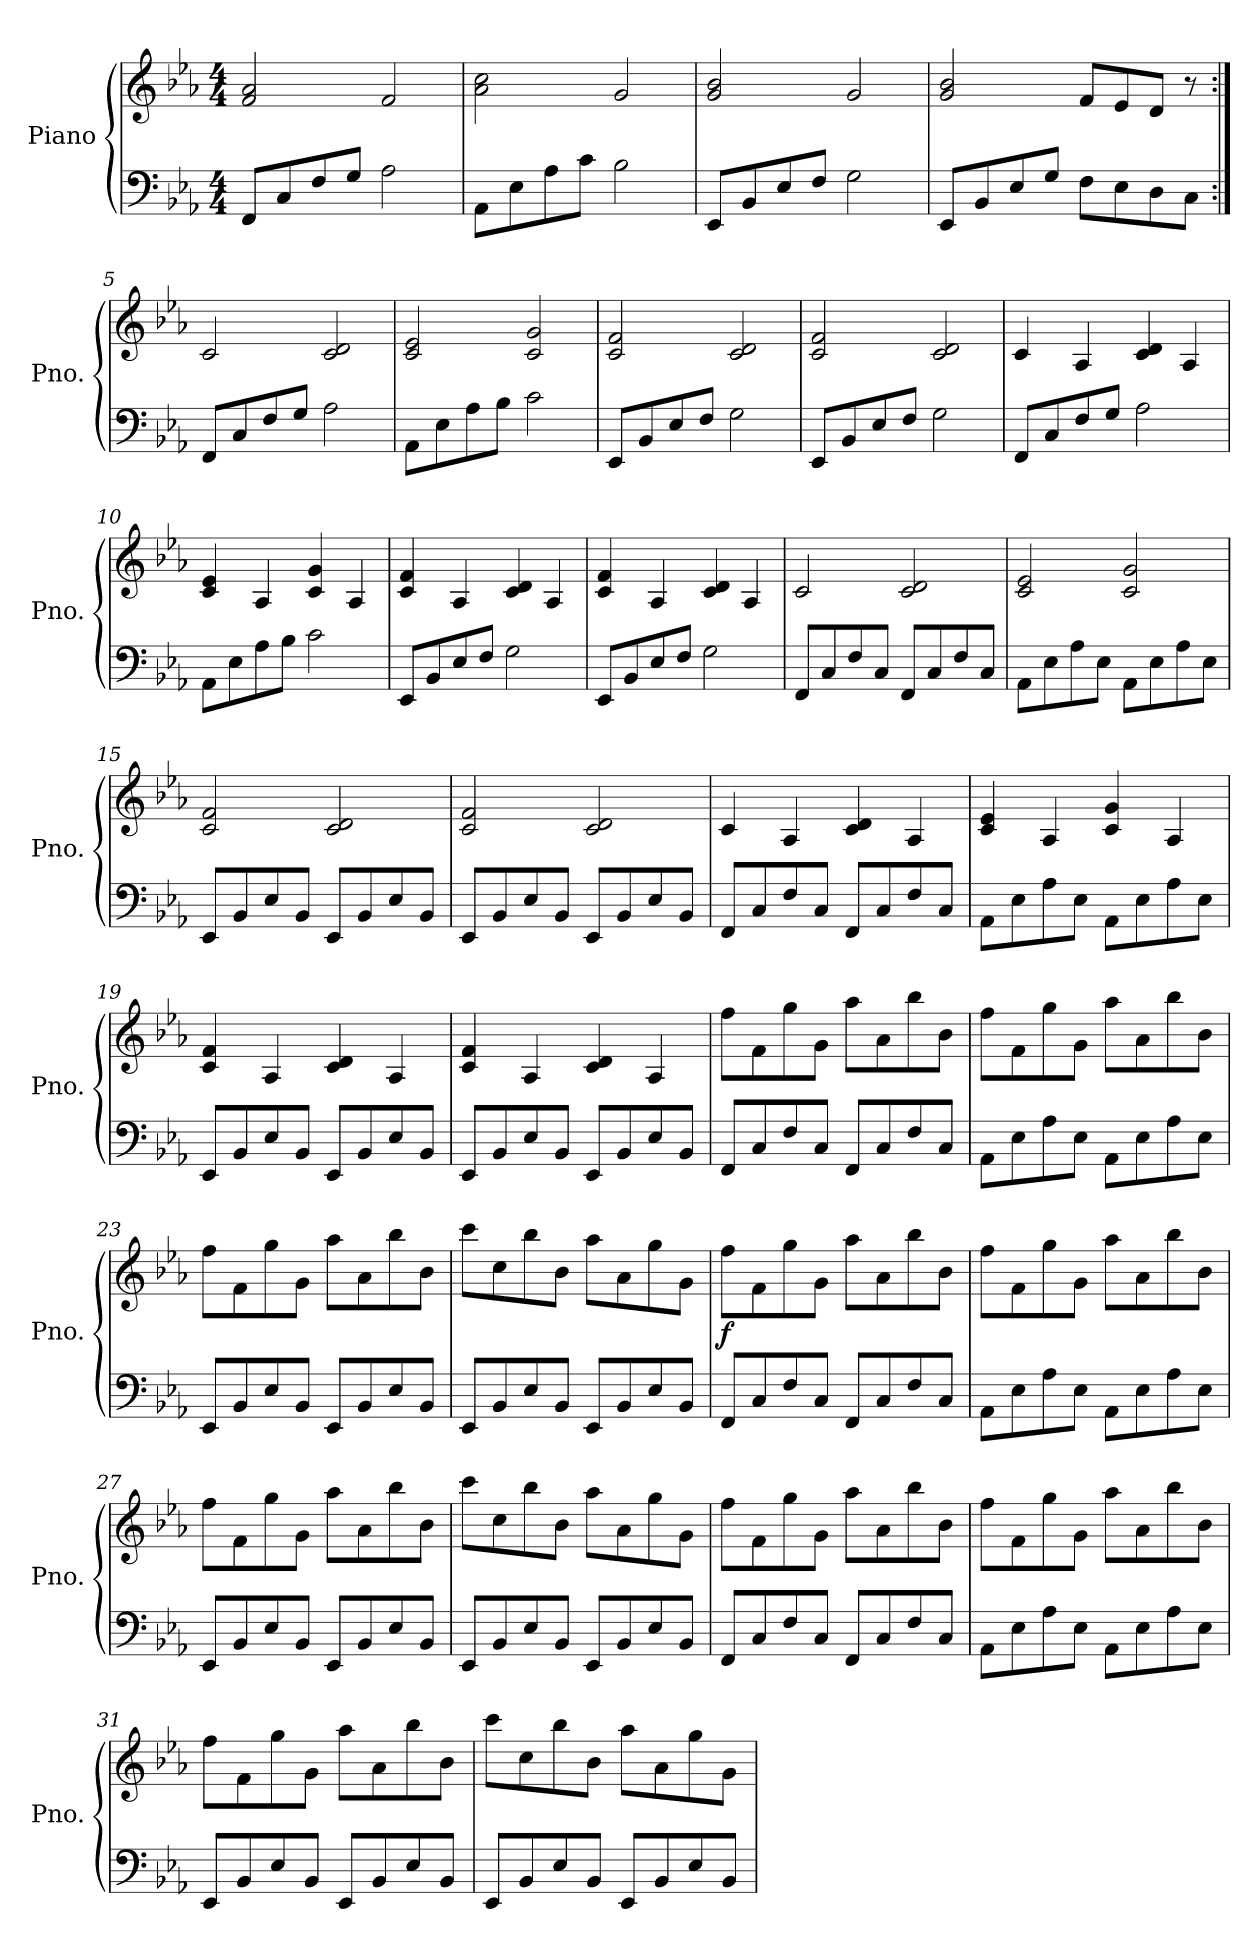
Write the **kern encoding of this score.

**kern	**kern	**dynam
*part1	*part1	*part1
*staff2	*staff1	*staff1/2
*I"Piano	*	*
*I'Pno.	*	*
*clefF4	*clefG2	*
*k[b-e-a-]	*k[b-e-a-]	*
*M4/4	*M4/4	*
*MM120	*MM120	*
=1	=1	=1
8FF/L	2f/ 2a-/	.
8C/	.	.
8F/	.	.
8G/J	.	.
2A-\	2f/	.
=2	=2	=2
8AA-\L	2a-\ 2cc\	.
8E-\	.	.
8A-\	.	.
8c\J	.	.
2B-\	2g/	.
=3	=3	=3
8EE-/L	2g/ 2b-/	.
8BB-/	.	.
8E-/	.	.
8F/J	.	.
2G\	2g/	.
=4	=4	=4
8EE-/L	2g/ 2b-/	.
8BB-/	.	.
8E-/	.	.
8G/J	.	.
8F\L	8f/L	.
8E-\	8e-/	.
8D\	8d/J	.
8C\J	8r	.
=5:|!	=5:|!	=5:|!
8FF/L	2c/	.
8C/	.	.
8F/	.	.
8G/J	.	.
2A-\	2c/ 2d/	.
=6	=6	=6
8AA-\L	2c/ 2e-/	.
8E-\	.	.
8A-\	.	.
8B-\J	.	.
2c\	2c/ 2g/	.
!!LO:LB:g=z
=7	=7	=7
8EE-/L	2c/ 2f/	.
8BB-/	.	.
8E-/	.	.
8F/J	.	.
2G\	2c/ 2d/	.
=8	=8	=8
8EE-/L	2c/ 2f/	.
8BB-/	.	.
8E-/	.	.
8F/J	.	.
2G\	2c/ 2d/	.
=9	=9	=9
8FF/L	4c/	.
8C/	.	.
8F/	4A-/	.
8G/J	.	.
2A-\	4c/ 4d/	.
.	4A-/	.
=10	=10	=10
8AA-\L	4c/ 4e-/	.
8E-\	.	.
8A-\	4A-/	.
8B-\J	.	.
2c\	4c/ 4g/	.
.	4A-/	.
=11	=11	=11
8EE-/L	4c/ 4f/	.
8BB-/	.	.
8E-/	4A-/	.
8F/J	.	.
2G\	4c/ 4d/	.
.	4A-/	.
=12	=12	=12
8EE-/L	4c/ 4f/	.
8BB-/	.	.
8E-/	4A-/	.
8F/J	.	.
2G\	4c/ 4d/	.
.	4A-/	.
!!LO:LB:g=z
=13	=13	=13
8FF/L	2c/	.
8C/	.	.
8F/	.	.
8C/J	.	.
8FF/L	2c/ 2d/	.
8C/	.	.
8F/	.	.
8C/J	.	.
=14	=14	=14
8AA-\L	2c/ 2e-/	.
8E-\	.	.
8A-\	.	.
8E-\J	.	.
8AA-\L	2c/ 2g/	.
8E-\	.	.
8A-\	.	.
8E-\J	.	.
=15	=15	=15
8EE-/L	2c/ 2f/	.
8BB-/	.	.
8E-/	.	.
8BB-/J	.	.
8EE-/L	2c/ 2d/	.
8BB-/	.	.
8E-/	.	.
8BB-/J	.	.
=16	=16	=16
8EE-/L	2c/ 2f/	.
8BB-/	.	.
8E-/	.	.
8BB-/J	.	.
8EE-/L	2c/ 2d/	.
8BB-/	.	.
8E-/	.	.
8BB-/J	.	.
=17	=17	=17
8FF/L	4c/	.
8C/	.	.
8F/	4A-/	.
8C/J	.	.
8FF/L	4c/ 4d/	.
8C/	.	.
8F/	4A-/	.
8C/J	.	.
!!LO:LB:g=z
=18	=18	=18
8AA-\L	4c/ 4e-/	.
8E-\	.	.
8A-\	4A-/	.
8E-\J	.	.
8AA-\L	4c/ 4g/	.
8E-\	.	.
8A-\	4A-/	.
8E-\J	.	.
=19	=19	=19
8EE-/L	4c/ 4f/	.
8BB-/	.	.
8E-/	4A-/	.
8BB-/J	.	.
8EE-/L	4c/ 4d/	.
8BB-/	.	.
8E-/	4A-/	.
8BB-/J	.	.
=20	=20	=20
8EE-/L	4c/ 4f/	.
8BB-/	.	.
8E-/	4A-/	.
8BB-/J	.	.
8EE-/L	4c/ 4d/	.
8BB-/	.	.
8E-/	4A-/	.
8BB-/J	.	.
=21	=21	=21
8FF/L	8ff\L	.
8C/	8f\	.
8F/	8gg\	.
8C/J	8g\J	.
8FF/L	8aa-\L	.
8C/	8a-\	.
8F/	8bb-\	.
8C/J	8b-\J	.
=22	=22	=22
8AA-\L	8ff\L	.
8E-\	8f\	.
8A-\	8gg\	.
8E-\J	8g\J	.
8AA-\L	8aa-\L	.
8E-\	8a-\	.
8A-\	8bb-\	.
8E-\J	8b-\J	.
!!LO:LB:g=z
=23	=23	=23
8EE-/L	8ff\L	.
8BB-/	8f\	.
8E-/	8gg\	.
8BB-/J	8g\J	.
8EE-/L	8aa-\L	.
8BB-/	8a-\	.
8E-/	8bb-\	.
8BB-/J	8b-\J	.
=24	=24	=24
8EE-/L	8ccc\L	.
8BB-/	8cc\	.
8E-/	8bb-\	.
8BB-/J	8b-\J	.
8EE-/L	8aa-\L	.
8BB-/	8a-\	.
8E-/	8gg\	.
8BB-/J	8g\J	.
=25	=25	=25
*	*MM125	*
!	!	!LO:DY:b
8FF/L	8ff\L	f
8C/	8f\	.
8F/	8gg\	.
8C/J	8g\J	.
8FF/L	8aa-\L	.
8C/	8a-\	.
8F/	8bb-\	.
8C/J	8b-\J	.
=26	=26	=26
8AA-\L	8ff\L	.
8E-\	8f\	.
8A-\	8gg\	.
8E-\J	8g\J	.
8AA-\L	8aa-\L	.
8E-\	8a-\	.
8A-\	8bb-\	.
8E-\J	8b-\J	.
=27	=27	=27
8EE-/L	8ff\L	.
8BB-/	8f\	.
8E-/	8gg\	.
8BB-/J	8g\J	.
8EE-/L	8aa-\L	.
8BB-/	8a-\	.
8E-/	8bb-\	.
8BB-/J	8b-\J	.
!!LO:PB:g=z
=28	=28	=28
8EE-/L	8ccc\L	.
8BB-/	8cc\	.
8E-/	8bb-\	.
8BB-/J	8b-\J	.
8EE-/L	8aa-\L	.
8BB-/	8a-\	.
8E-/	8gg\	.
8BB-/J	8g\J	.
=29	=29	=29
*	*MM130	*
8FF/L	8ff\L	.
8C/	8f\	.
8F/	8gg\	.
8C/J	8g\J	.
8FF/L	8aa-\L	.
8C/	8a-\	.
8F/	8bb-\	.
8C/J	8b-\J	.
=30	=30	=30
8AA-\L	8ff\L	.
8E-\	8f\	.
8A-\	8gg\	.
8E-\J	8g\J	.
8AA-\L	8aa-\L	.
8E-\	8a-\	.
8A-\	8bb-\	.
8E-\J	8b-\J	.
=31	=31	=31
8EE-/L	8ff\L	.
8BB-/	8f\	.
8E-/	8gg\	.
8BB-/J	8g\J	.
8EE-/L	8aa-\L	.
8BB-/	8a-\	.
8E-/	8bb-\	.
8BB-/J	8b-\J	.
=32	=32	=32
8EE-/L	8ccc\L	.
8BB-/	8cc\	.
8E-/	8bb-\	.
8BB-/J	8b-\J	.
8EE-/L	8aa-\L	.
8BB-/	8a-\	.
8E-/	8gg\	.
8BB-/J	8g\J	.
=	=	=
*-	*-	*-
